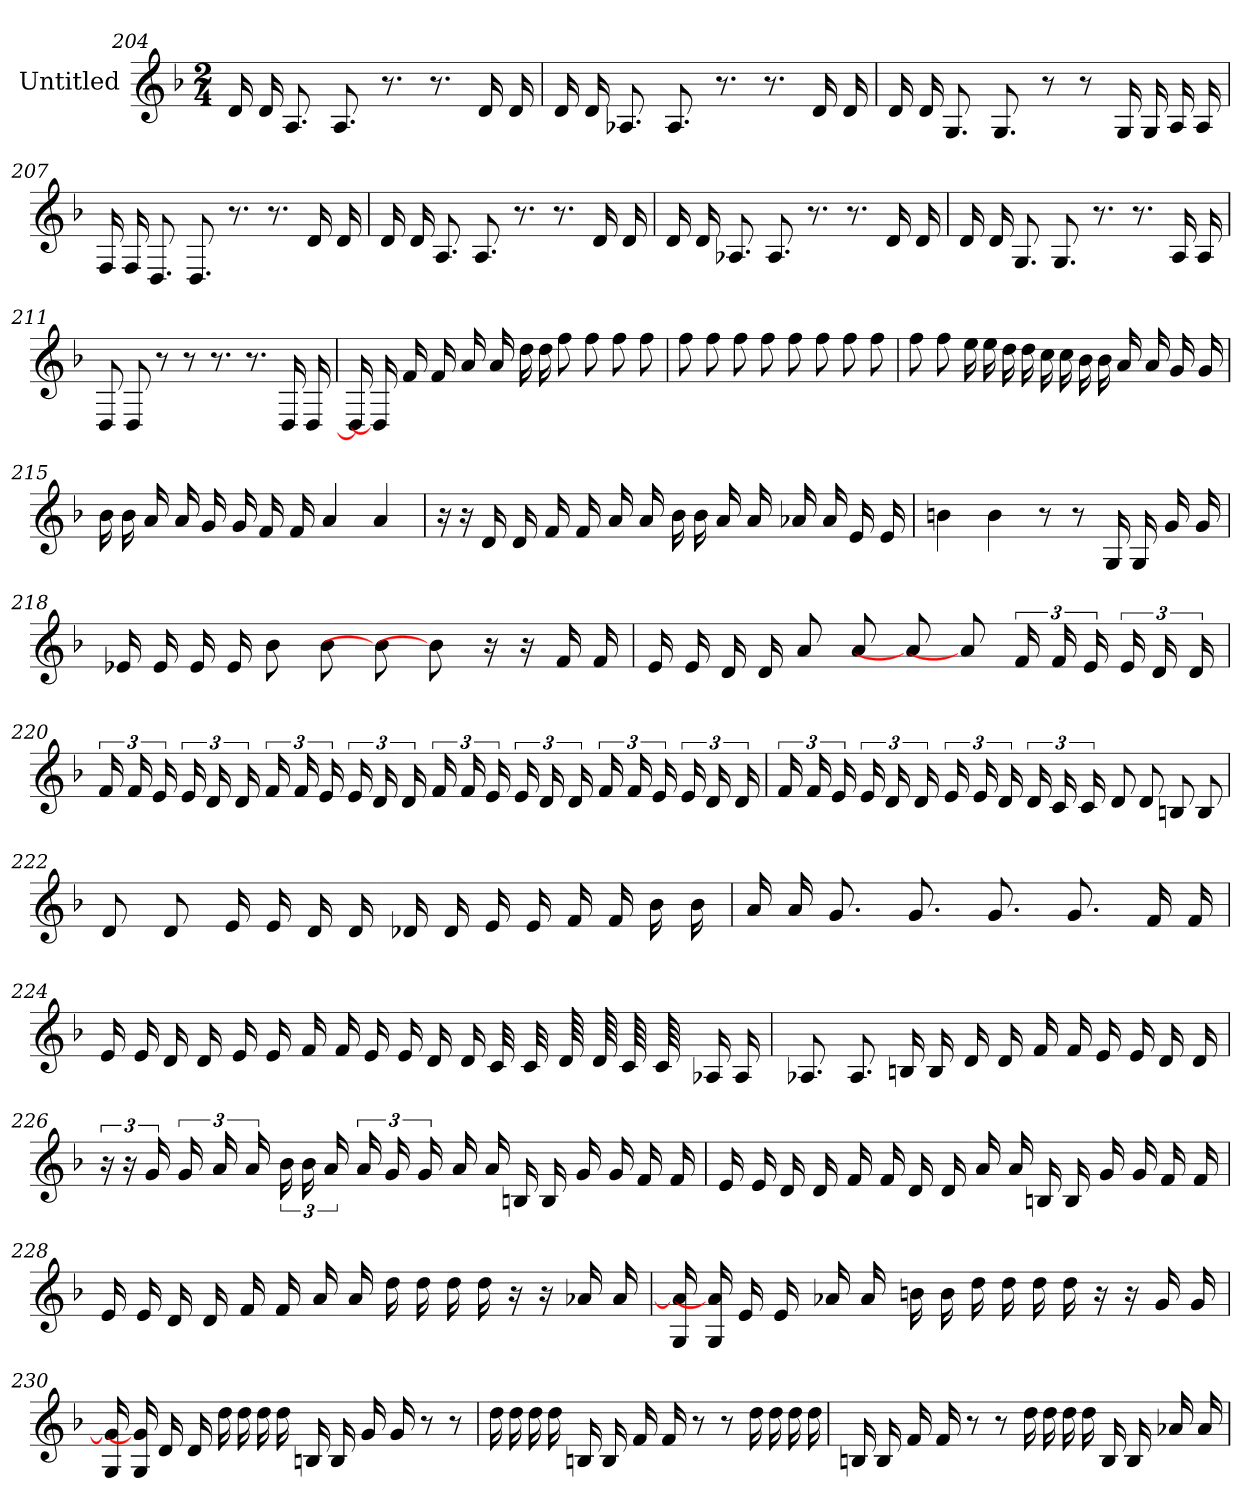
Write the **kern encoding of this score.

**kern
*part1
*staff1
*I"Untitled
*
*k[b-]
*M2/4
=204
16d
16d
8.A
8.A
8.r
8.r
16d
16d
=205
16d
16d
8.A-
8.A-
8.r
8.r
16d
16d
=206
16d
16d
8.G
8.G
8r
8r
16G
16G
16A
16A
=207
16F
16F
8.D
8.D
8.r
8.r
16d
16d
=208
16d
16d
8.A
8.A
8.r
8.r
16d
16d
=209
16d
16d
8.A-
8.A-
8.r
8.r
16d
16d
=210
16d
16d
8.G
8.G
8.r
8.r
16A
16A
=211
8D
8D
8r
8r
8.r
8.r
16D
16D
=212
16D]
16D]
16f
16f
16a
16a
16dd
16dd
8ff
8ff
8ff
8ff
=213
8ff
8ff
8ff
8ff
8ff
8ff
8ff
8ff
=214
8ff
8ff
16ee
16ee
16dd
16dd
16cc
16cc
16b-
16b-
16a
16a
16g
16g
=215
16b-
16b-
16a
16a
16g
16g
16f
16f
4a
4a
=216
16r
16r
16d
16d
16f
16f
16a
16a
16b-
16b-
16a
16a
16a-
16a-
16e
16e
=217
4b
4b
8r
8r
16G
16G
16g
16g
=218
16e-
16e-
16e-
16e-
8b-
8b-
8b-]
8b-]
16r
16r
16f
16f
=219
16e
16e
16d
16d
8a
8a
8a]
8a]
24f
24f
24e
24e
24d
24d
=220
24f
24f
24e
24e
24d
24d
24f
24f
24e
24e
24d
24d
24f
24f
24e
24e
24d
24d
24f
24f
24e
24e
24d
24d
=221
24f
24f
24e
24e
24d
24d
24e
24e
24d
24d
24c
24c
8d
8d
8B
8B
=222
8d
8d
16e
16e
16d
16d
16d-
16d-
16e
16e
16f
16f
16b-
16b-
=223
16a
16a
8.g
8.g
8.g
8.g
16f
16f
=224
16e
16e
16d
16d
16e
16e
16f
16f
16e
16e
16d
16d
32c
32c
64d
64d
64c
64c
16A-
16A-
=225
8.A-
8.A-
16B
16B
16d
16d
16f
16f
16e
16e
16d
16d
=226
24r
24r
24g
24g
24a
24a
24b-
24b-
24a
24a
24g
24g
16a
16a
16B
16B
16g
16g
16f
16f
=227
16e
16e
16d
16d
16f
16f
16d
16d
16a
16a
16B
16B
16g
16g
16f
16f
=228
16e
16e
16d
16d
16f
16f
16a
16a
16dd
16dd
16dd
16dd
16r
16r
16a-
16a-
=229
16a-] 16G
16a-] 16G
16e
16e
16a-
16a-
16b
16b
16dd
16dd
16dd
16dd
16r
16r
16g
16g
=230
16g] 16G
16g] 16G
16d
16d
16dd
16dd
16dd
16dd
16B
16B
16g
16g
8r
8r
=231
16dd
16dd
16dd
16dd
16B
16B
16f
16f
8r
8r
16dd
16dd
16dd
16dd
=232
16B
16B
16f
16f
8r
8r
16dd
16dd
16dd
16dd
16B
16B
16a-
16a-
=
*-
